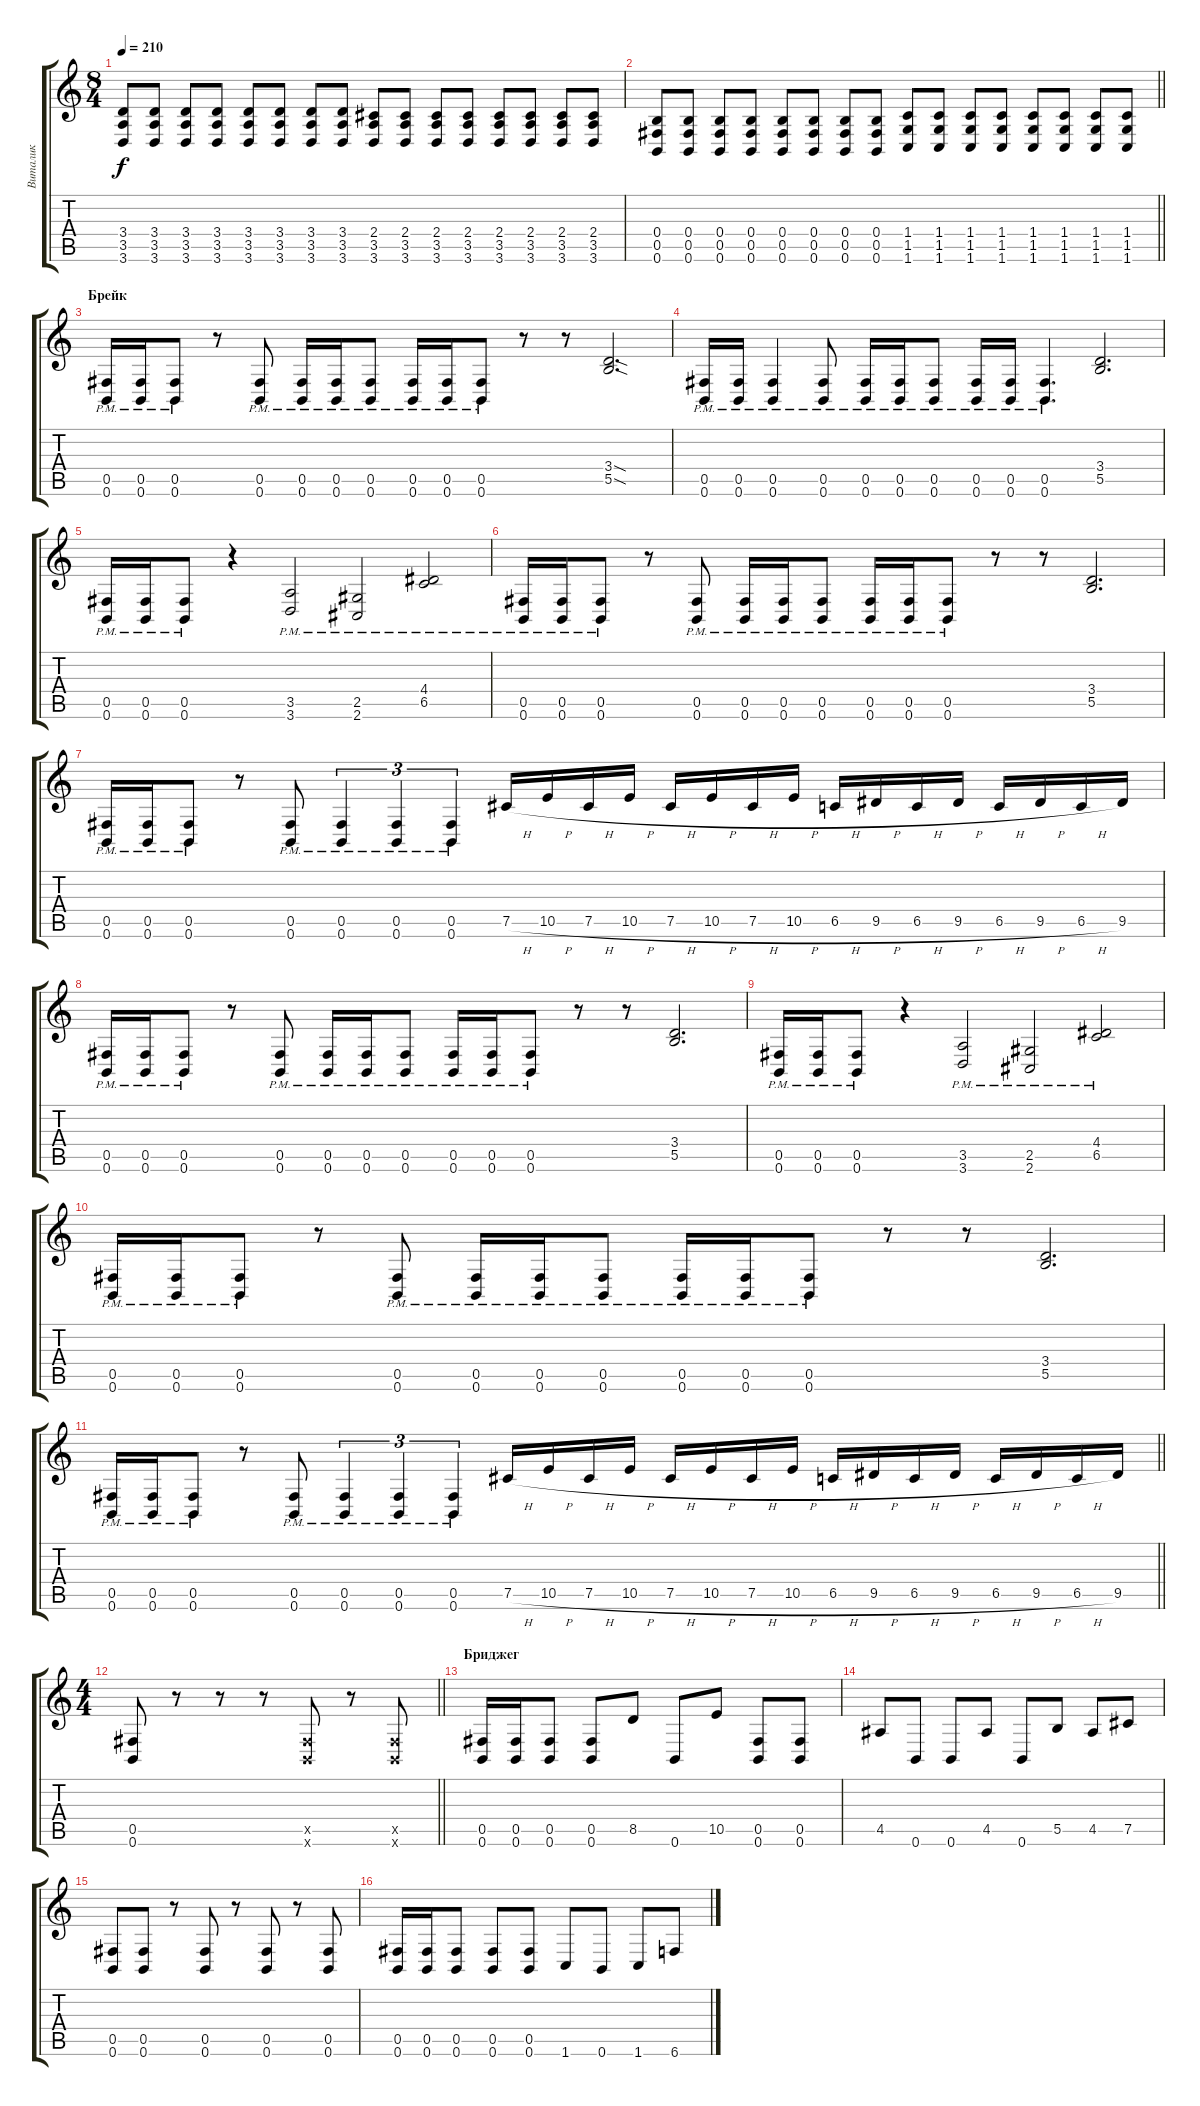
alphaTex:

\track ("Виталик" "Виталик") {instrument distortionguitar}
\staff {score tabs}
\tuning (Db4 Ab3 E3 B2 Gb2 B1) {hide}
\ts (8 4)
\tempo 210
\clef g2
\ks c
(3.4 3.5 3.6).8{dy f} (3.4 3.5 3.6).8 (3.4 3.5 3.6).8 (3.4 3.5 3.6).8 (3.4 3.5 3.6).8 (3.4 3.5 3.6).8 (3.4 3.5 3.6).8 (3.4 3.5 3.6).8 (2.4 3.5 3.6).8 (2.4 3.5 3.6).8 (2.4 3.5 3.6).8 (2.4 3.5 3.6).8 (2.4 3.5 3.6).8 (2.4 3.5 3.6).8 (2.4 3.5 3.6).8 (2.4 3.5 3.6).8 |
\barLineRight lightlight
(0.4 0.5 0.6).8 (0.4 0.5 0.6).8 (0.4 0.5 0.6).8 (0.4 0.5 0.6).8 (0.4 0.5 0.6).8 (0.4 0.5 0.6).8 (0.4 0.5 0.6).8 (0.4 0.5 0.6).8 (1.4 1.5 1.6).8 (1.4 1.5 1.6).8 (1.4 1.5 1.6).8 (1.4 1.5 1.6).8 (1.4 1.5 1.6).8 (1.4 1.5 1.6).8 (1.4 1.5 1.6).8 (1.4 1.5 1.6).8 |
\section ("" "Брейк")
(0.5{pm} 0.6{pm}).16 (0.5{pm} 0.6{pm}).16 (0.5{pm} 0.6{pm}).8 r.8 (0.5{pm} 0.6{pm}).8 (0.5{pm} 0.6{pm}).16 (0.5{pm} 0.6{pm}).16 (0.5{pm} 0.6{pm}).8 (0.5{pm} 0.6{pm}).16 (0.5{pm} 0.6{pm}).16 (0.5{pm} 0.6{pm}).8 r.8 r.8 (3.4{sod} 5.5{sod}).2{d} |
(0.5{pm} 0.6{pm}).16 (0.5{pm} 0.6{pm}).16 (0.5{pm} 0.6{pm}).4 (0.5{pm} 0.6{pm}).8 (0.5{pm} 0.6{pm}).16 (0.5{pm} 0.6{pm}).16 (0.5{pm} 0.6{pm}).8 (0.5{pm} 0.6{pm}).16 (0.5{pm} 0.6{pm}).16 (0.5{pm} 0.6{pm}).4{d} (3.4 5.5).2{d} |
(0.5{pm} 0.6{pm}).16 (0.5{pm} 0.6{pm}).16 (0.5{pm} 0.6{pm}).8 r.4 (3.5{pm} 3.6{pm}).2 (2.5{pm} 2.6{pm}).2 (4.4{pm} 6.5{pm}).2 |
(0.5{pm} 0.6{pm}).16 (0.5{pm} 0.6{pm}).16 (0.5{pm} 0.6{pm}).8 r.8 (0.5{pm} 0.6{pm}).8 (0.5{pm} 0.6{pm}).16 (0.5{pm} 0.6{pm}).16 (0.5{pm} 0.6{pm}).8 (0.5{pm} 0.6{pm}).16 (0.5{pm} 0.6{pm}).16 (0.5{pm} 0.6{pm}).8 r.8 r.8 (3.4 5.5).2{d} |
(0.5{pm} 0.6{pm}).16 (0.5{pm} 0.6{pm}).16 (0.5{pm} 0.6{pm}).8 r.8 (0.5{pm} 0.6{pm}).8 (0.5{pm} 0.6{pm}).4{tu (3 2)} (0.5{pm} 0.6{pm}).4{tu (3 2)} (0.5{pm} 0.6{pm}).4{tu (3 2)} 7.5{h}.16 10.5{h}.16 7.5{h}.16 10.5{h}.16 7.5{h}.16 10.5{h}.16 7.5{h}.16 10.5{h}.16 6.5{h}.16 9.5{h}.16 6.5{h}.16 9.5{h}.16 6.5{h}.16 9.5{h}.16 6.5{h}.16 9.5.16 |
(0.5{pm} 0.6{pm}).16 (0.5{pm} 0.6{pm}).16 (0.5{pm} 0.6{pm}).8 r.8 (0.5{pm} 0.6{pm}).8 (0.5{pm} 0.6{pm}).16 (0.5{pm} 0.6{pm}).16 (0.5{pm} 0.6{pm}).8 (0.5{pm} 0.6{pm}).16 (0.5{pm} 0.6{pm}).16 (0.5{pm} 0.6{pm}).8 r.8 r.8 (3.4 5.5).2{d} |
(0.5{pm} 0.6{pm}).16 (0.5{pm} 0.6{pm}).16 (0.5{pm} 0.6{pm}).8 r.4 (3.5{pm} 3.6{pm}).2 (2.5{pm} 2.6{pm}).2 (4.4{pm} 6.5{pm}).2 |
(0.5{pm} 0.6{pm}).16 (0.5{pm} 0.6{pm}).16 (0.5{pm} 0.6{pm}).8 r.8 (0.5{pm} 0.6{pm}).8 (0.5{pm} 0.6{pm}).16 (0.5{pm} 0.6{pm}).16 (0.5{pm} 0.6{pm}).8 (0.5{pm} 0.6{pm}).16 (0.5{pm} 0.6{pm}).16 (0.5{pm} 0.6{pm}).8 r.8 r.8 (3.4 5.5).2{d} |
\barLineRight lightlight
(0.5{pm} 0.6{pm}).16 (0.5{pm} 0.6{pm}).16 (0.5{pm} 0.6{pm}).8 r.8 (0.5{pm} 0.6{pm}).8 (0.5{pm} 0.6{pm}).4{tu (3 2)} (0.5{pm} 0.6{pm}).4{tu (3 2)} (0.5{pm} 0.6{pm}).4{tu (3 2)} 7.5{h}.16 10.5{h}.16 7.5{h}.16 10.5{h}.16 7.5{h}.16 10.5{h}.16 7.5{h}.16 10.5{h}.16 6.5{h}.16 9.5{h}.16 6.5{h}.16 9.5{h}.16 6.5{h}.16 9.5{h}.16 6.5{h}.16 9.5.16 |
\ts (4 4)
\barLineRight lightlight
(0.5 0.6).8 r.8 r.8 r.8 (0.5{x} 0.6{x}).8 r.8 (0.5{x} 0.6{x}).8 |
\section ("" "Бриджег")
(0.5 0.6).16 (0.5 0.6).16 (0.5 0.6).8 (0.5 0.6).8 8.5.8 0.6.8 10.5.8 (0.5 0.6).8 (0.5 0.6).8 |
4.5.8 0.6.8 0.6.8 4.5.8 0.6.8 5.5.8 4.5.8 7.5.8 |
(0.5 0.6).8 (0.5 0.6).8 r.8 (0.5 0.6).8 r.8 (0.5 0.6).8 r.8 (0.5 0.6).8 |
(0.5 0.6).16 (0.5 0.6).16 (0.5 0.6).8 (0.5 0.6).8 (0.5 0.6).8 1.6.8 0.6.8 1.6.8 6.6.8
